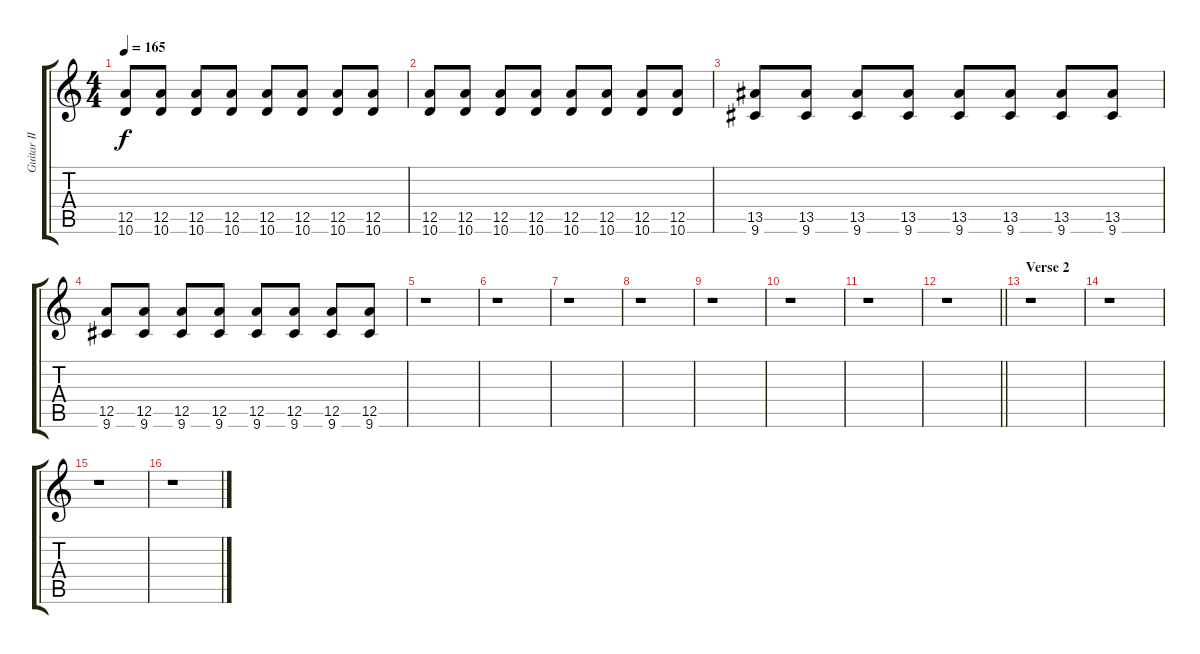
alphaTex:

\track ("Guitar II" "Guitar II") {instrument distortionguitar}
\staff {score tabs}
\tuning (E4 B3 G3 D3 A2 E2) {hide}
\ts (4 4)
\tempo 165
\clef g2
\ks c
(12.5 10.6).8{dy f} (12.5 10.6).8 (12.5 10.6).8 (12.5 10.6).8 (12.5 10.6).8 (12.5 10.6).8 (12.5 10.6).8 (12.5 10.6).8 |
(12.5 10.6).8 (12.5 10.6).8 (12.5 10.6).8 (12.5 10.6).8 (12.5 10.6).8 (12.5 10.6).8 (12.5 10.6).8 (12.5 10.6).8 |
(13.5 9.6).8 (13.5 9.6).8 (13.5 9.6).8 (13.5 9.6).8 (13.5 9.6).8 (13.5 9.6).8 (13.5 9.6).8 (13.5 9.6).8 |
(12.5 9.6).8 (12.5 9.6).8 (12.5 9.6).8 (12.5 9.6).8 (12.5 9.6).8 (12.5 9.6).8 (12.5 9.6).8 (12.5 9.6).8 |
r.1 |
r.1 |
r.1 |
r.1 |
r.1 |
r.1 |
r.1 |
\barLineRight lightlight
r.1 |
\section ("" "Verse 2")
r.1 |
r.1 |
r.1 |
r.1
